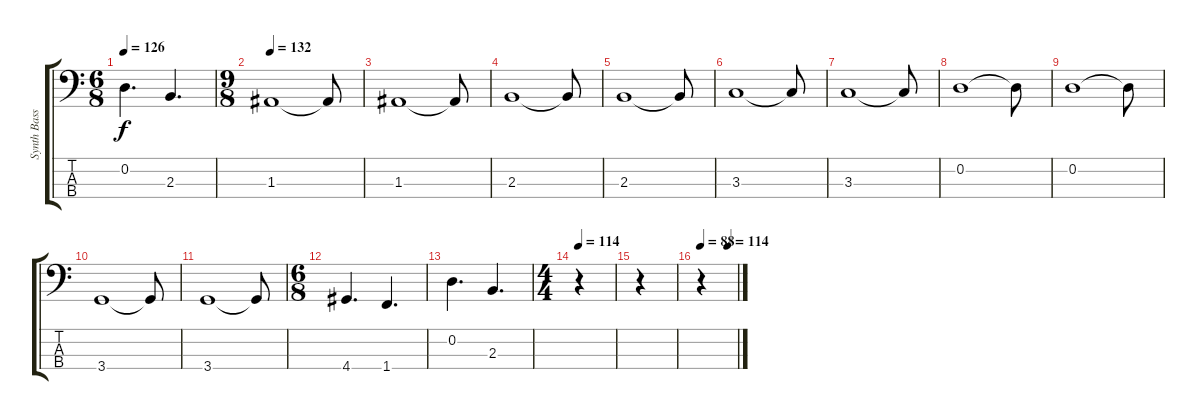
\track ("Synth Bass" "Synth Bass") {instrument synthbass1}
\staff {score tabs}
\tuning (G2 D2 A1 E1) {hide}
\ts (6 8)
\tempo 126
\clef f4
\ks c
0.2.4{d dy f} 2.3.4{d} |
\ts (9 8)
\tempo 132
1.3.1 1.3{t}.8 |
1.3.1 1.3{t}.8 |
2.3.1 2.3{t}.8 |
2.3.1 2.3{t}.8 |
3.3.1 3.3{t}.8 |
3.3.1 3.3{t}.8 |
0.2.1 0.2{t}.8 |
0.2.1 0.2{t}.8 |
3.4.1 3.4{t}.8 |
3.4.1 3.4{t}.8 |
\ts (6 8)
4.4.4{d} 1.4.4{d} |
0.2.4{d} 2.3.4{d} |
\ts (4 4)
\tempo 114
r.4 |
r.4 |
\tempo 88
\tempo (114 0.75)
r.4
